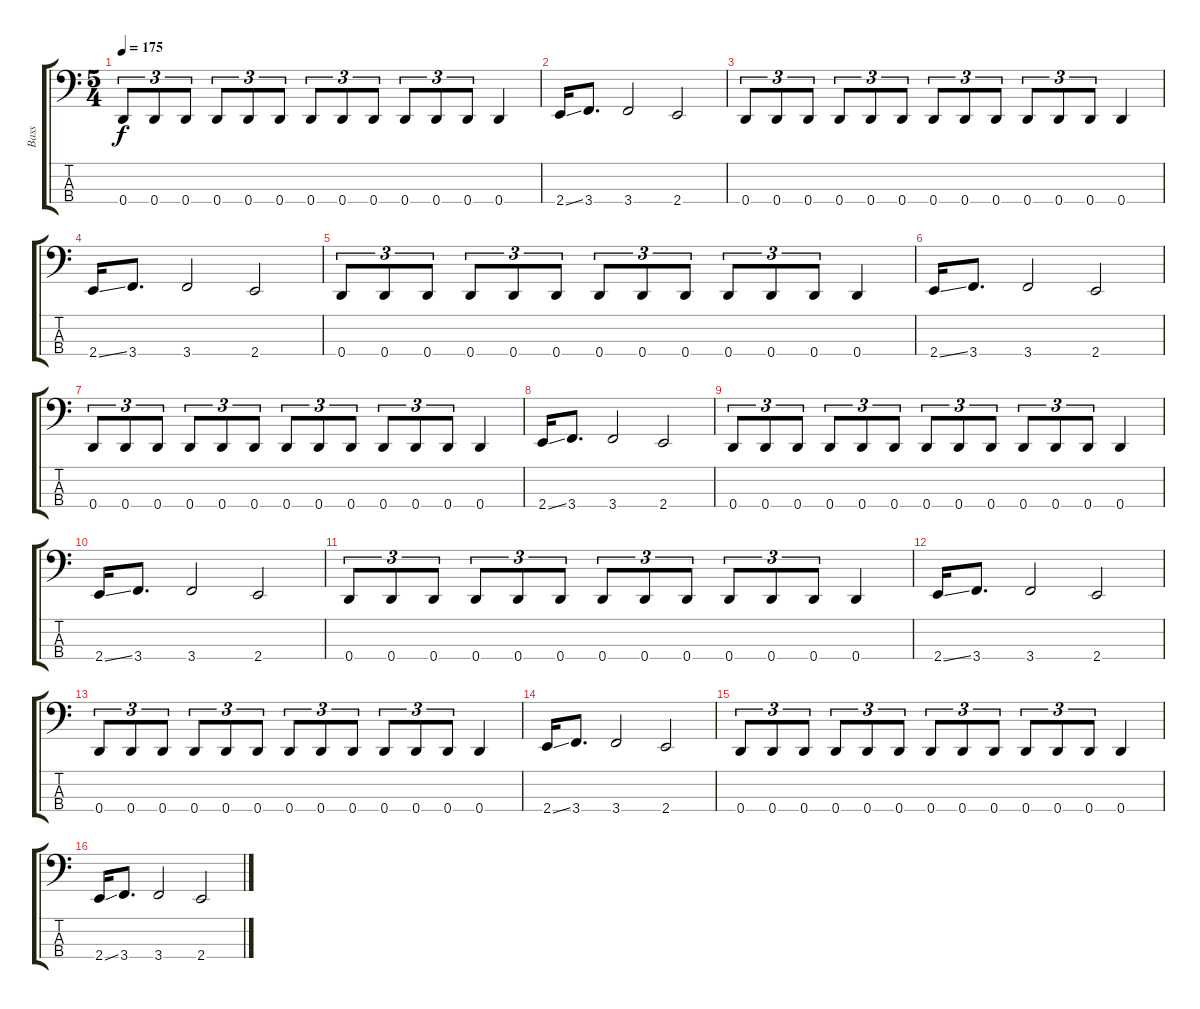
\track ("Bass" "Bass") {instrument electricbasspick}
\staff {score tabs}
\tuning (F2 C2 G1 D1) {hide}
\ts (5 4)
\tempo 175
\clef f4
\ks c
0.4.8{tu (3 2) dy f} 0.4.8{tu (3 2)} 0.4.8{tu (3 2)} 0.4.8{tu (3 2)} 0.4.8{tu (3 2)} 0.4.8{tu (3 2)} 0.4.8{tu (3 2)} 0.4.8{tu (3 2)} 0.4.8{tu (3 2)} 0.4.8{tu (3 2)} 0.4.8{tu (3 2)} 0.4.8{tu (3 2)} 0.4.4 |
2.4{ss}.16 3.4.8{d} 3.4.2 2.4.2 |
0.4.8{tu (3 2)} 0.4.8{tu (3 2)} 0.4.8{tu (3 2)} 0.4.8{tu (3 2)} 0.4.8{tu (3 2)} 0.4.8{tu (3 2)} 0.4.8{tu (3 2)} 0.4.8{tu (3 2)} 0.4.8{tu (3 2)} 0.4.8{tu (3 2)} 0.4.8{tu (3 2)} 0.4.8{tu (3 2)} 0.4.4 |
2.4{ss}.16 3.4.8{d} 3.4.2 2.4.2 |
0.4.8{tu (3 2)} 0.4.8{tu (3 2)} 0.4.8{tu (3 2)} 0.4.8{tu (3 2)} 0.4.8{tu (3 2)} 0.4.8{tu (3 2)} 0.4.8{tu (3 2)} 0.4.8{tu (3 2)} 0.4.8{tu (3 2)} 0.4.8{tu (3 2)} 0.4.8{tu (3 2)} 0.4.8{tu (3 2)} 0.4.4 |
2.4{ss}.16 3.4.8{d} 3.4.2 2.4.2 |
0.4.8{tu (3 2)} 0.4.8{tu (3 2)} 0.4.8{tu (3 2)} 0.4.8{tu (3 2)} 0.4.8{tu (3 2)} 0.4.8{tu (3 2)} 0.4.8{tu (3 2)} 0.4.8{tu (3 2)} 0.4.8{tu (3 2)} 0.4.8{tu (3 2)} 0.4.8{tu (3 2)} 0.4.8{tu (3 2)} 0.4.4 |
2.4{ss}.16 3.4.8{d} 3.4.2 2.4.2 |
0.4.8{tu (3 2)} 0.4.8{tu (3 2)} 0.4.8{tu (3 2)} 0.4.8{tu (3 2)} 0.4.8{tu (3 2)} 0.4.8{tu (3 2)} 0.4.8{tu (3 2)} 0.4.8{tu (3 2)} 0.4.8{tu (3 2)} 0.4.8{tu (3 2)} 0.4.8{tu (3 2)} 0.4.8{tu (3 2)} 0.4.4 |
2.4{ss}.16 3.4.8{d} 3.4.2 2.4.2 |
0.4.8{tu (3 2)} 0.4.8{tu (3 2)} 0.4.8{tu (3 2)} 0.4.8{tu (3 2)} 0.4.8{tu (3 2)} 0.4.8{tu (3 2)} 0.4.8{tu (3 2)} 0.4.8{tu (3 2)} 0.4.8{tu (3 2)} 0.4.8{tu (3 2)} 0.4.8{tu (3 2)} 0.4.8{tu (3 2)} 0.4.4 |
2.4{ss}.16 3.4.8{d} 3.4.2 2.4.2 |
0.4.8{tu (3 2)} 0.4.8{tu (3 2)} 0.4.8{tu (3 2)} 0.4.8{tu (3 2)} 0.4.8{tu (3 2)} 0.4.8{tu (3 2)} 0.4.8{tu (3 2)} 0.4.8{tu (3 2)} 0.4.8{tu (3 2)} 0.4.8{tu (3 2)} 0.4.8{tu (3 2)} 0.4.8{tu (3 2)} 0.4.4 |
2.4{ss}.16 3.4.8{d} 3.4.2 2.4.2 |
0.4.8{tu (3 2)} 0.4.8{tu (3 2)} 0.4.8{tu (3 2)} 0.4.8{tu (3 2)} 0.4.8{tu (3 2)} 0.4.8{tu (3 2)} 0.4.8{tu (3 2)} 0.4.8{tu (3 2)} 0.4.8{tu (3 2)} 0.4.8{tu (3 2)} 0.4.8{tu (3 2)} 0.4.8{tu (3 2)} 0.4.4 |
2.4{ss}.16 3.4.8{d} 3.4.2 2.4.2
